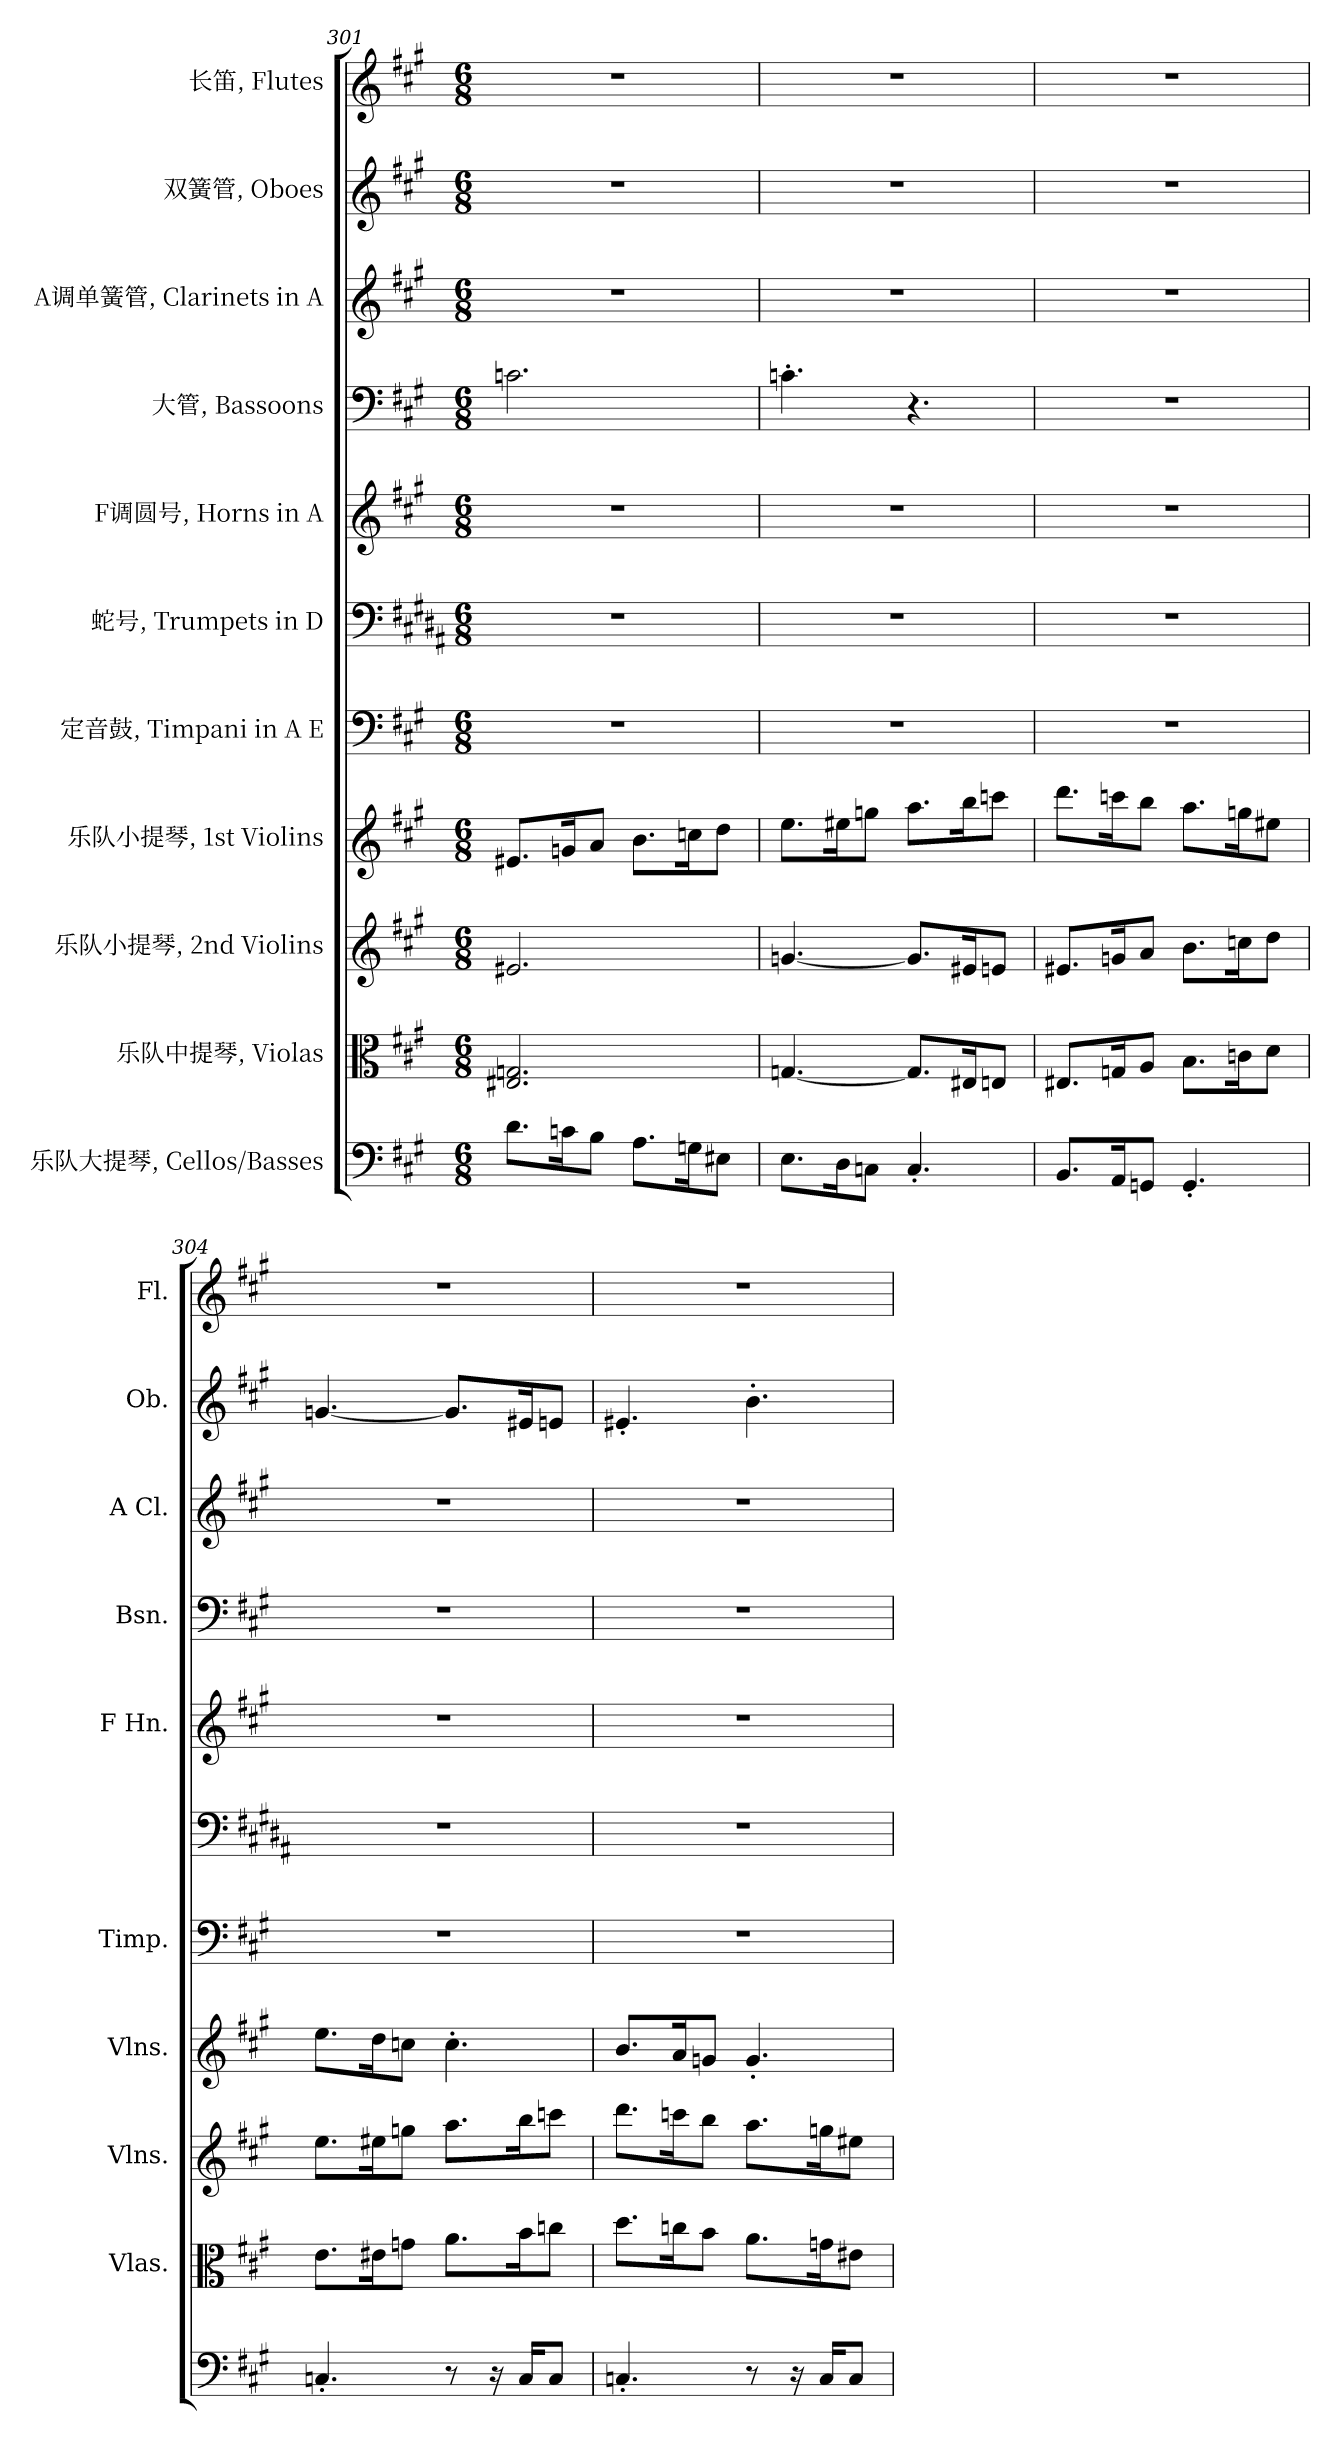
**kern	**kern	**kern	**kern	**kern	**kern	**kern	**kern	**kern	**kern	**kern
*part11	*part10	*part9	*part8	*part7	*part6	*part5	*part4	*part3	*part2	*part1
*staff11	*staff10	*staff9	*staff8	*staff7	*staff6	*staff5	*staff4	*staff3	*staff2	*staff1
*I"乐队大提琴, Cellos/Basses	*I"乐队中提琴, Violas	*I"乐队小提琴, 2nd Violins	*I"乐队小提琴, 1st Violins	*I"定音鼓, Timpani in A E	*I"蛇号, Trumpets in D	*I"F调圆号, Horns in A	*I"大管, Bassoons	*I"A调单簧管, Clarinets in A	*I"双簧管, Oboes	*I"长笛, Flutes
*	*I'Vlas.	*I'Vlns.	*I'Vlns.	*I'Timp.	*	*I'F Hn.	*I'Bsn.	*I'A Cl.	*I'Ob.	*I'Fl.
*clefF4	*clefC3	*clefG2	*clefG2	*clefF4	*clefF4	*clefG2	*clefF4	*clefG2	*clefG2	*clefG2
*	*	*	*	*	*ITrd1c2	*ITrd4c7	*	*ITrd2c3	*	*
*k[f#c#g#]	*k[f#c#g#]	*k[f#c#g#]	*k[f#c#g#]	*k[f#c#g#]	*k[f#c#g#]	*k[f#c#]	*k[f#c#g#]	*k[f#c#g#d#a#e#]	*k[f#c#g#]	*k[f#c#g#]
*M6/8	*M6/8	*M6/8	*M6/8	*M6/8	*M6/8	*M6/8	*M6/8	*M6/8	*M6/8	*M6/8
=301	=301	=301	=301	=301	=301	=301	=301	=301	=301	=301
8.d\L	2.E#X/ 2.Gn/	2.e#X/	8.e#X/L	2.r	2.r	2.r	2.cn\	2.r	2.r	2.r
16cn\K	.	.	16gn/K	.	.	.	.	.	.	.
8B\J	.	.	8a/J	.	.	.	.	.	.	.
8.A\L	.	.	8.b\L	.	.	.	.	.	.	.
16Gn\K	.	.	16ccn\K	.	.	.	.	.	.	.
8E#X\J	.	.	8dd\J	.	.	.	.	.	.	.
=302	=302	=302	=302	=302	=302	=302	=302	=302	=302	=302
8.E\L	[4.Gn/	[4.gn/	8.ee\L	2.r	2.r	2.r	4.cn'\	2.r	2.r	2.r
16D\K	.	.	16ee#X\K	.	.	.	.	.	.	.
8Cn\J	.	.	8ggn\J	.	.	.	.	.	.	.
4.C'/	8.G/L]	8.g/L]	8.aa\L	.	.	.	4.r	.	.	.
.	16E#X/K	16e#X/K	16bb\K	.	.	.	.	.	.	.
.	8En/J	8en/J	8cccn\J	.	.	.	.	.	.	.
!!LO:PB:g=z
=303	=303	=303	=303	=303	=303	=303	=303	=303	=303	=303
8.BB/L	8.E#X/L	8.e#X/L	8.ddd\L	2.r	2.r	2.r	2.r	2.r	2.r	2.r
16AA/K	16Gn/K	16gn/K	16cccn\K	.	.	.	.	.	.	.
8GGn/J	8A/J	8a/J	8bb\J	.	.	.	.	.	.	.
4.GG'/	8.B\L	8.b\L	8.aa\L	.	.	.	.	.	.	.
.	16cn\K	16ccn\K	16ggn\K	.	.	.	.	.	.	.
.	8d\J	8dd\J	8ee#X\J	.	.	.	.	.	.	.
=304	=304	=304	=304	=304	=304	=304	=304	=304	=304	=304
4.Cn'/	8.e\L	8.ee\L	8.ee\L	2.r	2.r	2.r	2.r	2.r	[4.gn/	2.r
.	16e#X\K	16ee#X\K	16dd\K	.	.	.	.	.	.	.
.	8gn\J	8ggn\J	8ccn\J	.	.	.	.	.	.	.
8r	8.a\L	8.aa\L	4.cc'\	.	.	.	.	.	8.g/L]	.
16r	.	.	.	.	.	.	.	.	.	.
16C/KL	16b\K	16bb\K	.	.	.	.	.	.	16e#X/K	.
8C/J	8ccn\J	8cccn\J	.	.	.	.	.	.	8en/J	.
=305	=305	=305	=305	=305	=305	=305	=305	=305	=305	=305
4.Cn'/	8.dd\L	8.ddd\L	8.b/L	2.r	2.r	2.r	2.r	2.r	4.e#X'/	2.r
.	16ccn\K	16cccn\K	16a/K	.	.	.	.	.	.	.
.	8b\J	8bb\J	8gn/J	.	.	.	.	.	.	.
8r	8.a\L	8.aa\L	4.g'/	.	.	.	.	.	4.b'\	.
16r	.	.	.	.	.	.	.	.	.	.
16C/KL	16gn\K	16ggn\K	.	.	.	.	.	.	.	.
8C/J	8e#X\J	8ee#X\J	.	.	.	.	.	.	.	.
=	=	=	=	=	=	=	=	=	=	=
*-	*-	*-	*-	*-	*-	*-	*-	*-	*-	*-
